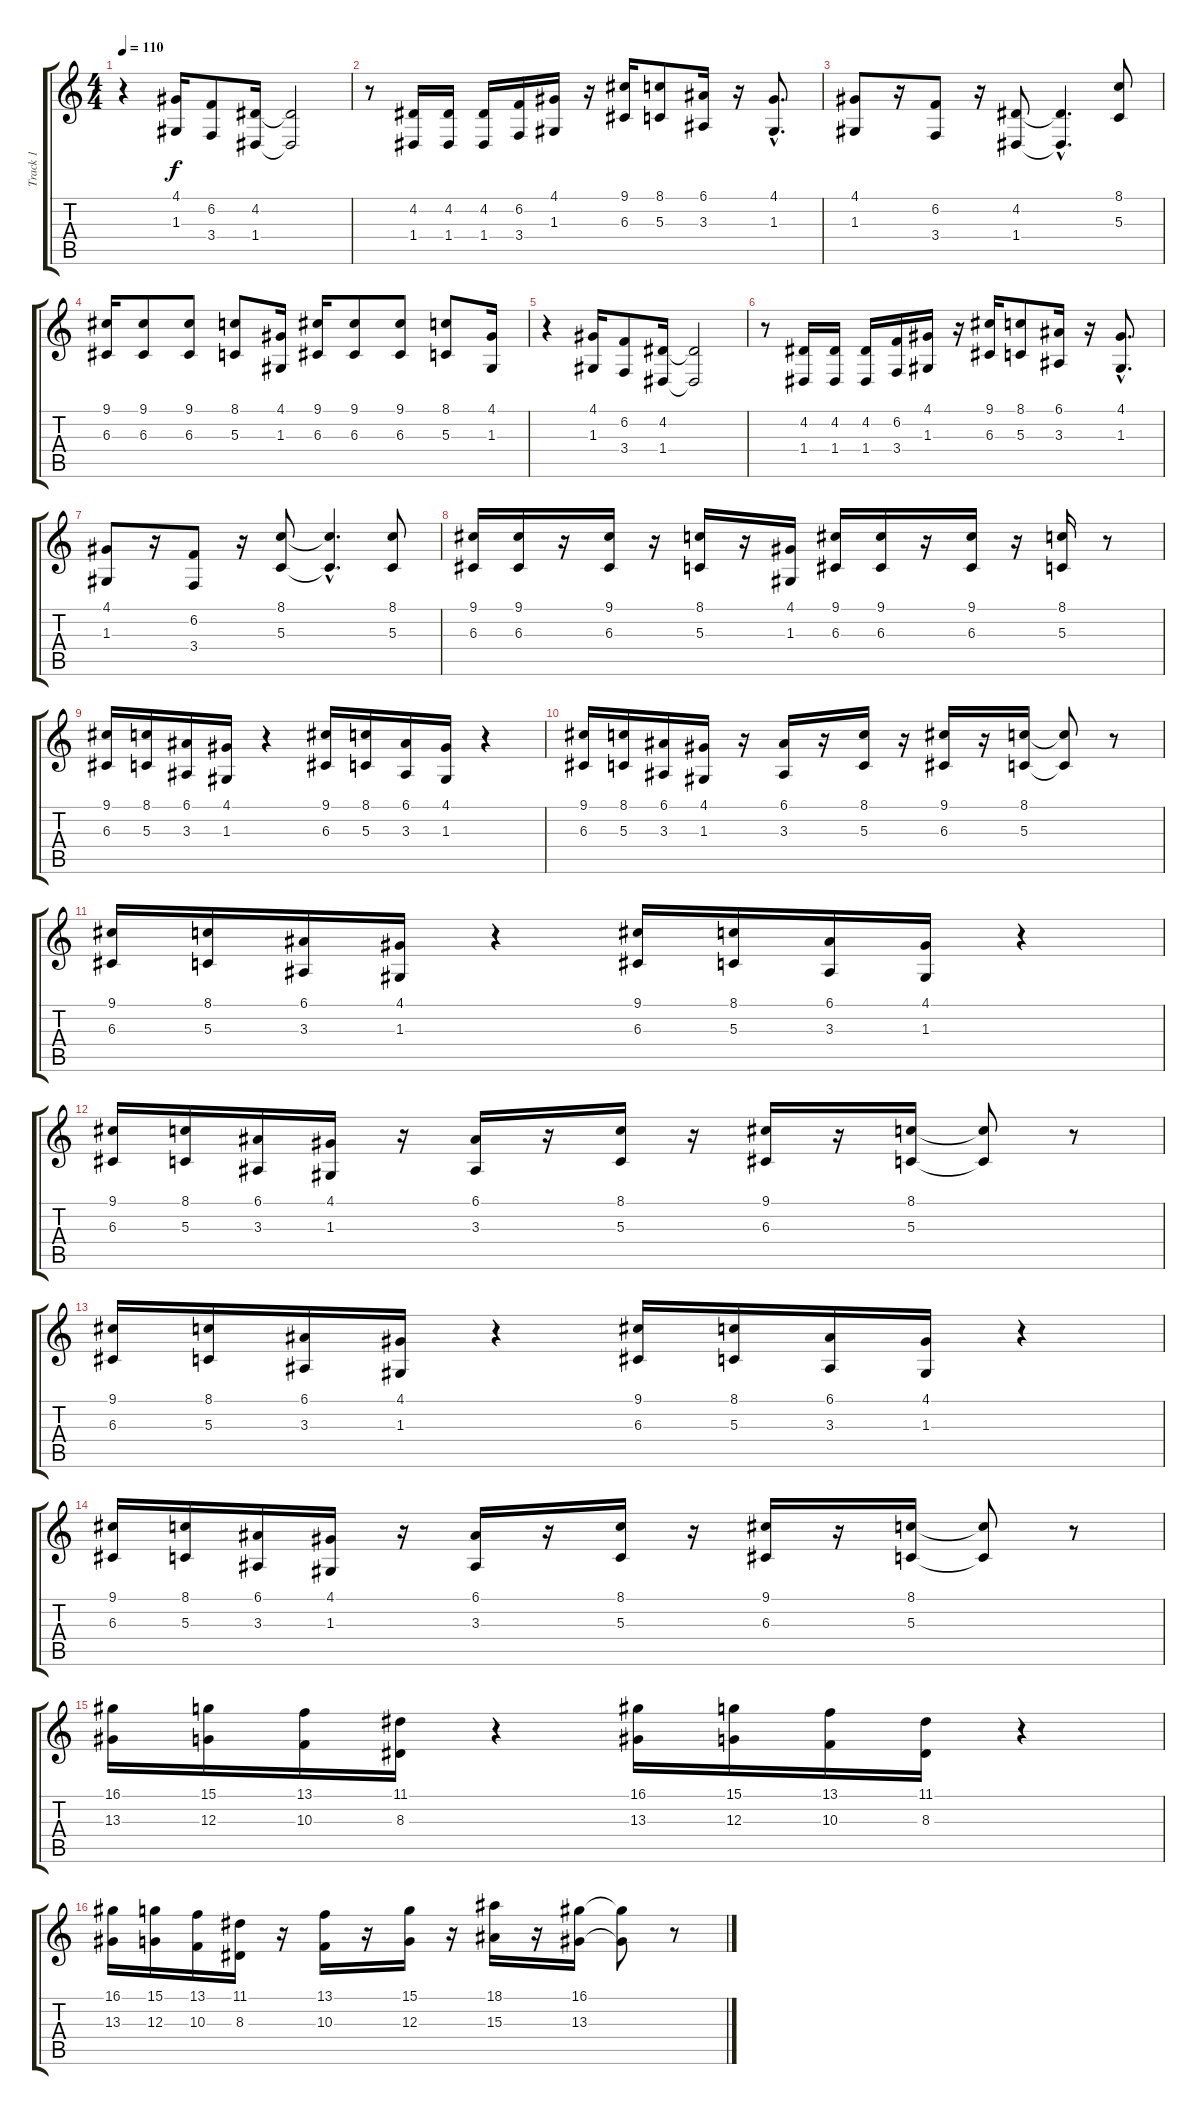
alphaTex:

\track ("Track 1" "Track 1") {instrument brasssection}
\staff {score tabs}
\tuning (E4 B3 G3 D3 A2 E2) {hide}
\ts (4 4)
\tempo 110
\clef g2
\ks c
r.4{dy f} (4.1 1.3).16 (6.2 3.4).8 (4.2 1.4).16 (4.2{t} 1.4{t}).2 |
r.8 (4.2 1.4).16 (4.2 1.4).16 (4.2 1.4).16 (6.2 3.4).16 (4.1 1.3).16 r.16 (9.1 6.3).16 (8.1 5.3).8 (6.1 3.3).16 r.16 (4.1{hac} 1.3{hac}).8{d} |
(4.1 1.3).8 r.16 (6.2 3.4).8 r.16 (4.2 1.4).8 (4.2{hac t} 1.4{hac t}).4{d} (8.1 5.3).8 |
(9.1 6.3).16 (9.1 6.3).8 (9.1 6.3).8 (8.1 5.3).8 (4.1 1.3).16 (9.1 6.3).16 (9.1 6.3).8 (9.1 6.3).8 (8.1 5.3).8 (4.1 1.3).16 |
r.4 (4.1 1.3).16 (6.2 3.4).8 (4.2 1.4).16 (4.2{t} 1.4{t}).2 |
r.8 (4.2 1.4).16 (4.2 1.4).16 (4.2 1.4).16 (6.2 3.4).16 (4.1 1.3).16 r.16 (9.1 6.3).16 (8.1 5.3).8 (6.1 3.3).16 r.16 (4.1{hac} 1.3{hac}).8{d} |
(4.1 1.3).8 r.16 (6.2 3.4).8 r.16 (8.1 5.3).8 (8.1{hac t} 5.3{hac t}).4{d} (8.1 5.3).8 |
(9.1 6.3).16 (9.1 6.3).16 r.16 (9.1 6.3).16 r.16 (8.1 5.3).16 r.16 (4.1 1.3).16 (9.1 6.3).16 (9.1 6.3).16 r.16 (9.1 6.3).16 r.16 (8.1 5.3).16 r.8 |
(9.1 6.3).16 (8.1 5.3).16 (6.1 3.3).16 (4.1 1.3).16 r.4 (9.1 6.3).16 (8.1 5.3).16 (6.1 3.3).16 (4.1 1.3).16 r.4 |
(9.1 6.3).16 (8.1 5.3).16 (6.1 3.3).16 (4.1 1.3).16 r.16 (6.1 3.3).16 r.16 (8.1 5.3).16 r.16 (9.1 6.3).16 r.16 (8.1 5.3).16 (8.1{t} 5.3{t}).8 r.8 |
(9.1 6.3).16 (8.1 5.3).16 (6.1 3.3).16 (4.1 1.3).16 r.4 (9.1 6.3).16 (8.1 5.3).16 (6.1 3.3).16 (4.1 1.3).16 r.4 |
(9.1 6.3).16 (8.1 5.3).16 (6.1 3.3).16 (4.1 1.3).16 r.16 (6.1 3.3).16 r.16 (8.1 5.3).16 r.16 (9.1 6.3).16 r.16 (8.1 5.3).16 (8.1{t} 5.3{t}).8 r.8 |
(9.1 6.3).16 (8.1 5.3).16 (6.1 3.3).16 (4.1 1.3).16 r.4 (9.1 6.3).16 (8.1 5.3).16 (6.1 3.3).16 (4.1 1.3).16 r.4 |
(9.1 6.3).16 (8.1 5.3).16 (6.1 3.3).16 (4.1 1.3).16 r.16 (6.1 3.3).16 r.16 (8.1 5.3).16 r.16 (9.1 6.3).16 r.16 (8.1 5.3).16 (8.1{t} 5.3{t}).8 r.8 |
(16.1 13.3).16 (15.1 12.3).16 (13.1 10.3).16 (11.1 8.3).16 r.4 (16.1 13.3).16 (15.1 12.3).16 (13.1 10.3).16 (11.1 8.3).16 r.4 |
(16.1 13.3).16 (15.1 12.3).16 (13.1 10.3).16 (11.1 8.3).16 r.16 (13.1 10.3).16 r.16 (15.1 12.3).16 r.16 (18.1 15.3).16 r.16 (16.1 13.3).16 (16.1{t} 13.3{t}).8 r.8
